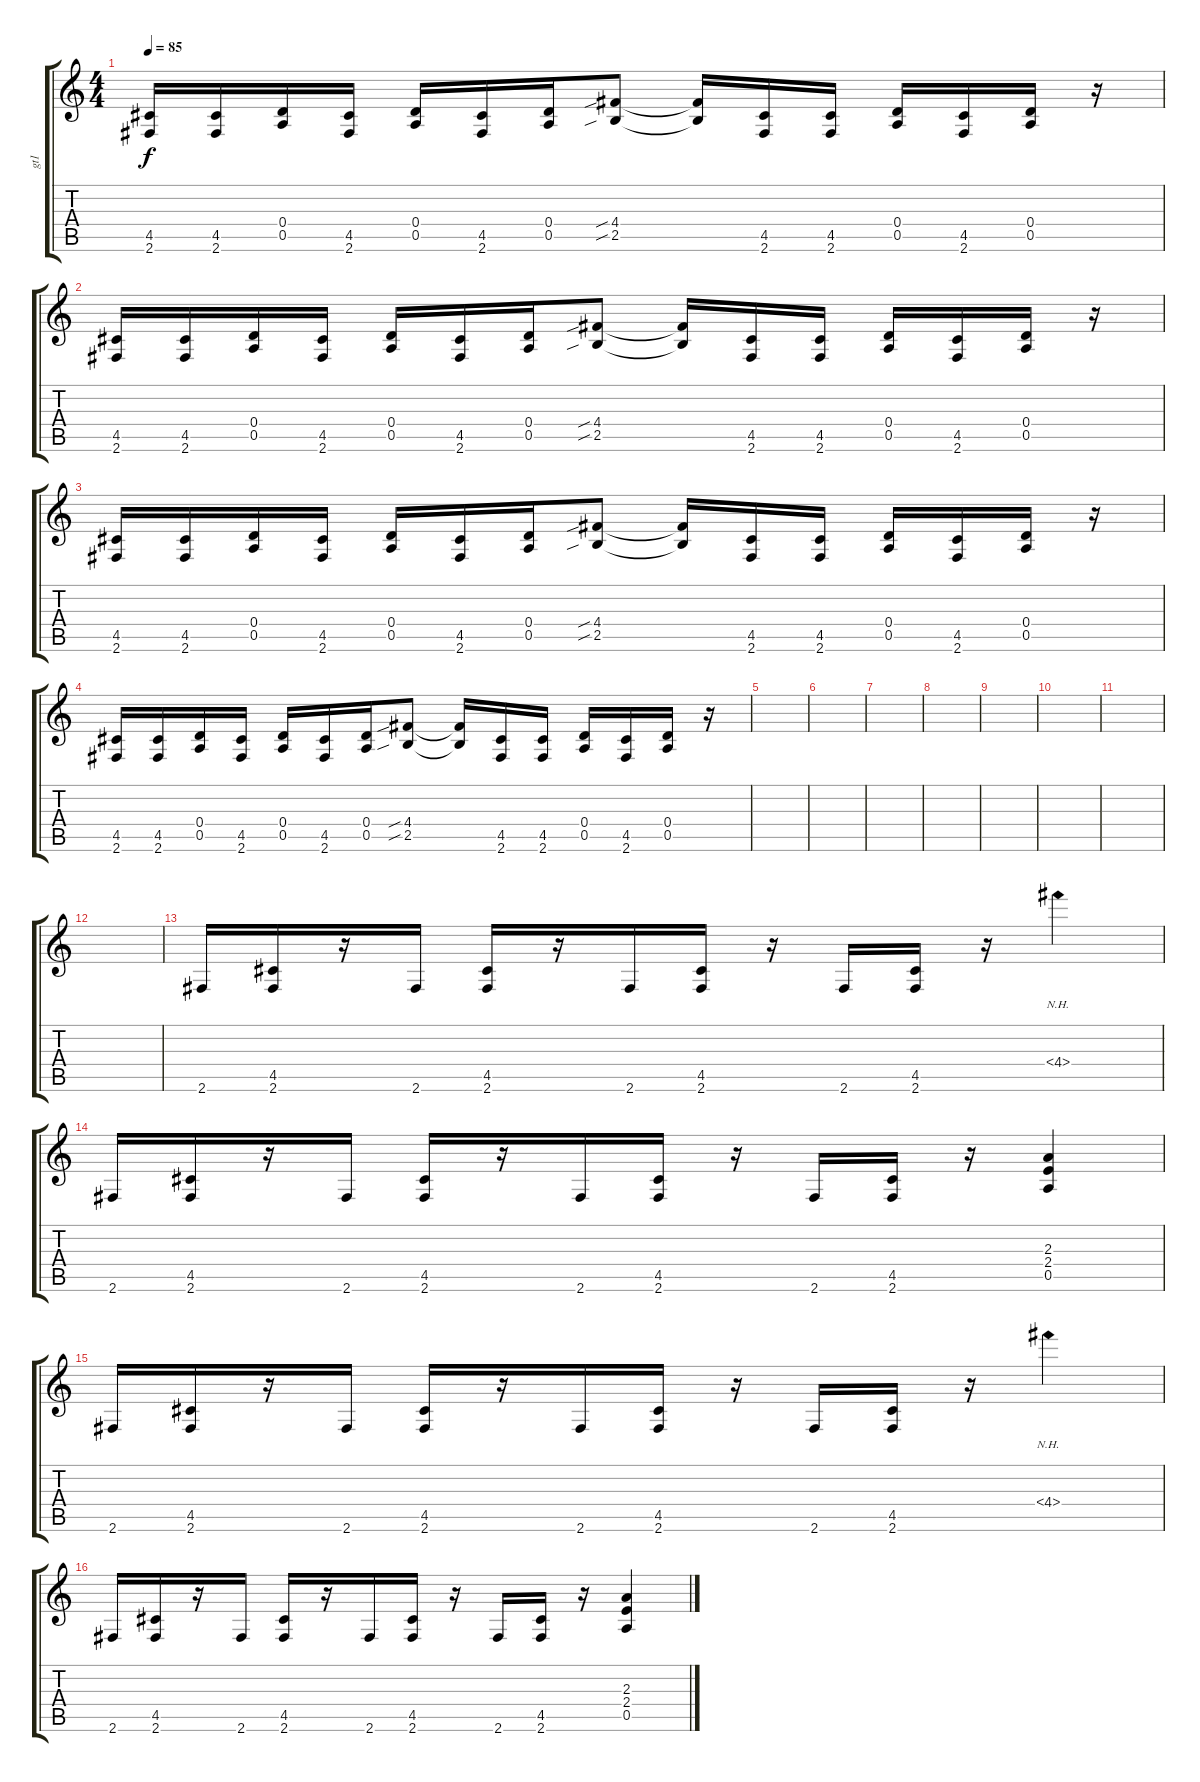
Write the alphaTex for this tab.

\track ("gt1" "gt1") {instrument overdrivenguitar}
\staff {score tabs}
\tuning (E4 B3 G3 D3 A2 E2) {hide}
\ts (4 4)
\tempo 85
\clef g2
\ks c
(4.5 2.6).16{dy f} (4.5 2.6).16 (0.4 0.5).16 (4.5 2.6).16 (0.4 0.5).16 (4.5 2.6).16 (0.4 0.5).16 (4.4{sib} 2.5{sib}).8 (4.4{t} 2.5{t}).16 (4.5 2.6).16 (4.5 2.6).16 (0.4 0.5).16 (4.5 2.6).16 (0.4 0.5).16 r.16 |
(4.5 2.6).16 (4.5 2.6).16 (0.4 0.5).16 (4.5 2.6).16 (0.4 0.5).16 (4.5 2.6).16 (0.4 0.5).16 (4.4{sib} 2.5{sib}).8 (4.4{t} 2.5{t}).16 (4.5 2.6).16 (4.5 2.6).16 (0.4 0.5).16 (4.5 2.6).16 (0.4 0.5).16 r.16 |
(4.5 2.6).16 (4.5 2.6).16 (0.4 0.5).16 (4.5 2.6).16 (0.4 0.5).16 (4.5 2.6).16 (0.4 0.5).16 (4.4{sib} 2.5{sib}).8 (4.4{t} 2.5{t}).16 (4.5 2.6).16 (4.5 2.6).16 (0.4 0.5).16 (4.5 2.6).16 (0.4 0.5).16 r.16 |
(4.5 2.6).16 (4.5 2.6).16 (0.4 0.5).16 (4.5 2.6).16 (0.4 0.5).16 (4.5 2.6).16 (0.4 0.5).16 (4.4{sib} 2.5{sib}).8 (4.4{t} 2.5{t}).16 (4.5 2.6).16 (4.5 2.6).16 (0.4 0.5).16 (4.5 2.6).16 (0.4 0.5).16 r.16 |
|
|
|
|
|
|
|
|
2.6.16 (4.5 2.6).16 r.16 2.6.16 (4.5 2.6).16 r.16 2.6.16 (4.5 2.6).16 r.16 2.6.16 (4.5 2.6).16 r.16 4.4{nh}.4 |
2.6.16 (4.5 2.6).16 r.16 2.6.16 (4.5 2.6).16 r.16 2.6.16 (4.5 2.6).16 r.16 2.6.16 (4.5 2.6).16 r.16 (2.3 2.4 0.5).4 |
2.6.16 (4.5 2.6).16 r.16 2.6.16 (4.5 2.6).16 r.16 2.6.16 (4.5 2.6).16 r.16 2.6.16 (4.5 2.6).16 r.16 4.4{nh}.4 |
2.6.16 (4.5 2.6).16 r.16 2.6.16 (4.5 2.6).16 r.16 2.6.16 (4.5 2.6).16 r.16 2.6.16 (4.5 2.6).16 r.16 (2.3 2.4 0.5).4
